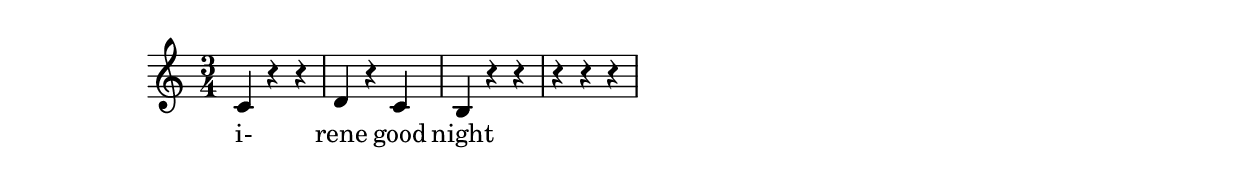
#(ly:set-option 'midi-extension "mid")
\version "2.12.3"
\include "english.ly"
\header{


}
%{

%}
melody = {
\time 3/4
\clef treble
\key c \major
\cadenzaOn


  c'4 r4 r4 \bar "|"  d'4 r4 c'4 \bar "|"  b4 r4 r4 \bar "|"  r4 r4 r4 \bar "|"  
 
}


text = \lyricmode {
i- rene good night 
}

\score{

<<
\new Voice = "one" {
\melody
}
\new Lyrics \lyricsto "one" \text
>>
\layout {
\context {
\Score
}
}
\midi {
\context {
\Score
tempoWholesPerMinute = #(ly:make-moment 200 4)
}
}
}